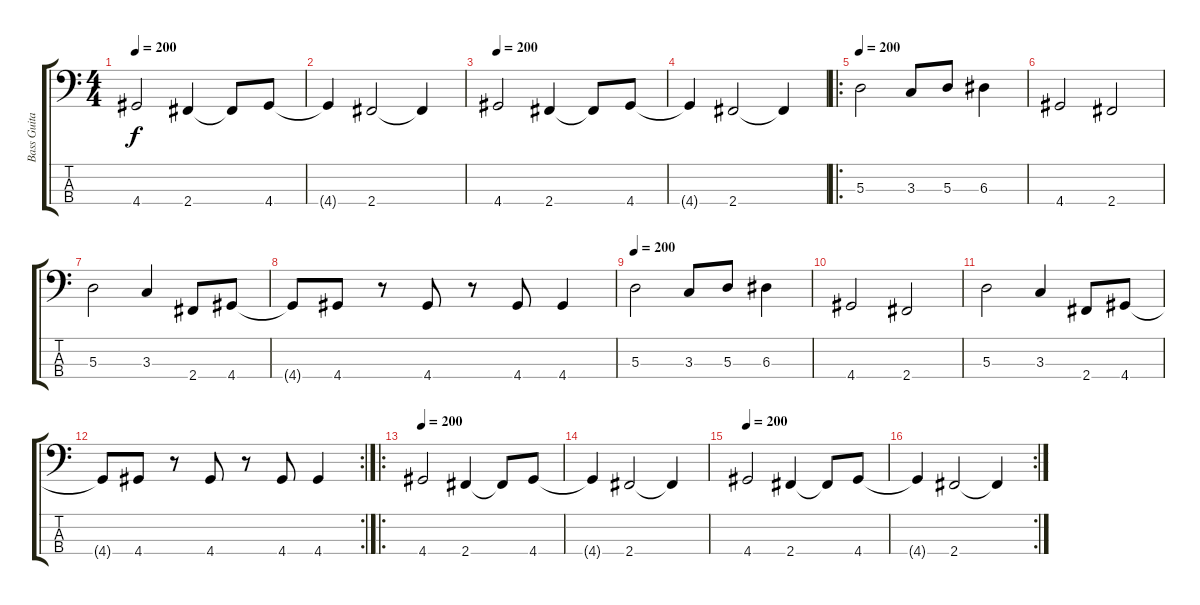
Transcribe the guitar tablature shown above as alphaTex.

\track ("Bass Guitar" "Bass Guita") {instrument electricbassfinger}
\staff {score tabs}
\tuning (G2 D2 A1 E1) {hide}
\ts (4 4)
\tempo 200
\clef f4
\ks c
4.4.2{dy f} 2.4.4 2.4{t}.8 4.4.8 |
4.4{t}.4 2.4.2 2.4{t}.4 |
\tempo 200
4.4.2 2.4.4 2.4{t}.8 4.4.8 |
4.4{t}.4 2.4.2 2.4{t}.4 |
\ro
\tempo 200
5.3.2 3.3.8 5.3.8 6.3.4 |
4.4.2 2.4.2 |
5.3.2 3.3.4 2.4.8 4.4.8 |
4.4{t}.8 4.4.8 r.8 4.4.8 r.8 4.4.8 4.4.4 |
\tempo 200
5.3.2 3.3.8 5.3.8 6.3.4 |
4.4.2 2.4.2 |
5.3.2 3.3.4 2.4.8 4.4.8 |
\rc 2
4.4{t}.8 4.4.8 r.8 4.4.8 r.8 4.4.8 4.4.4 |
\ro
\tempo 200
4.4.2 2.4.4 2.4{t}.8 4.4.8 |
4.4{t}.4 2.4.2 2.4{t}.4 |
\tempo 200
4.4.2 2.4.4 2.4{t}.8 4.4.8 |
\rc 2
4.4{t}.4 2.4.2 2.4{t}.4
